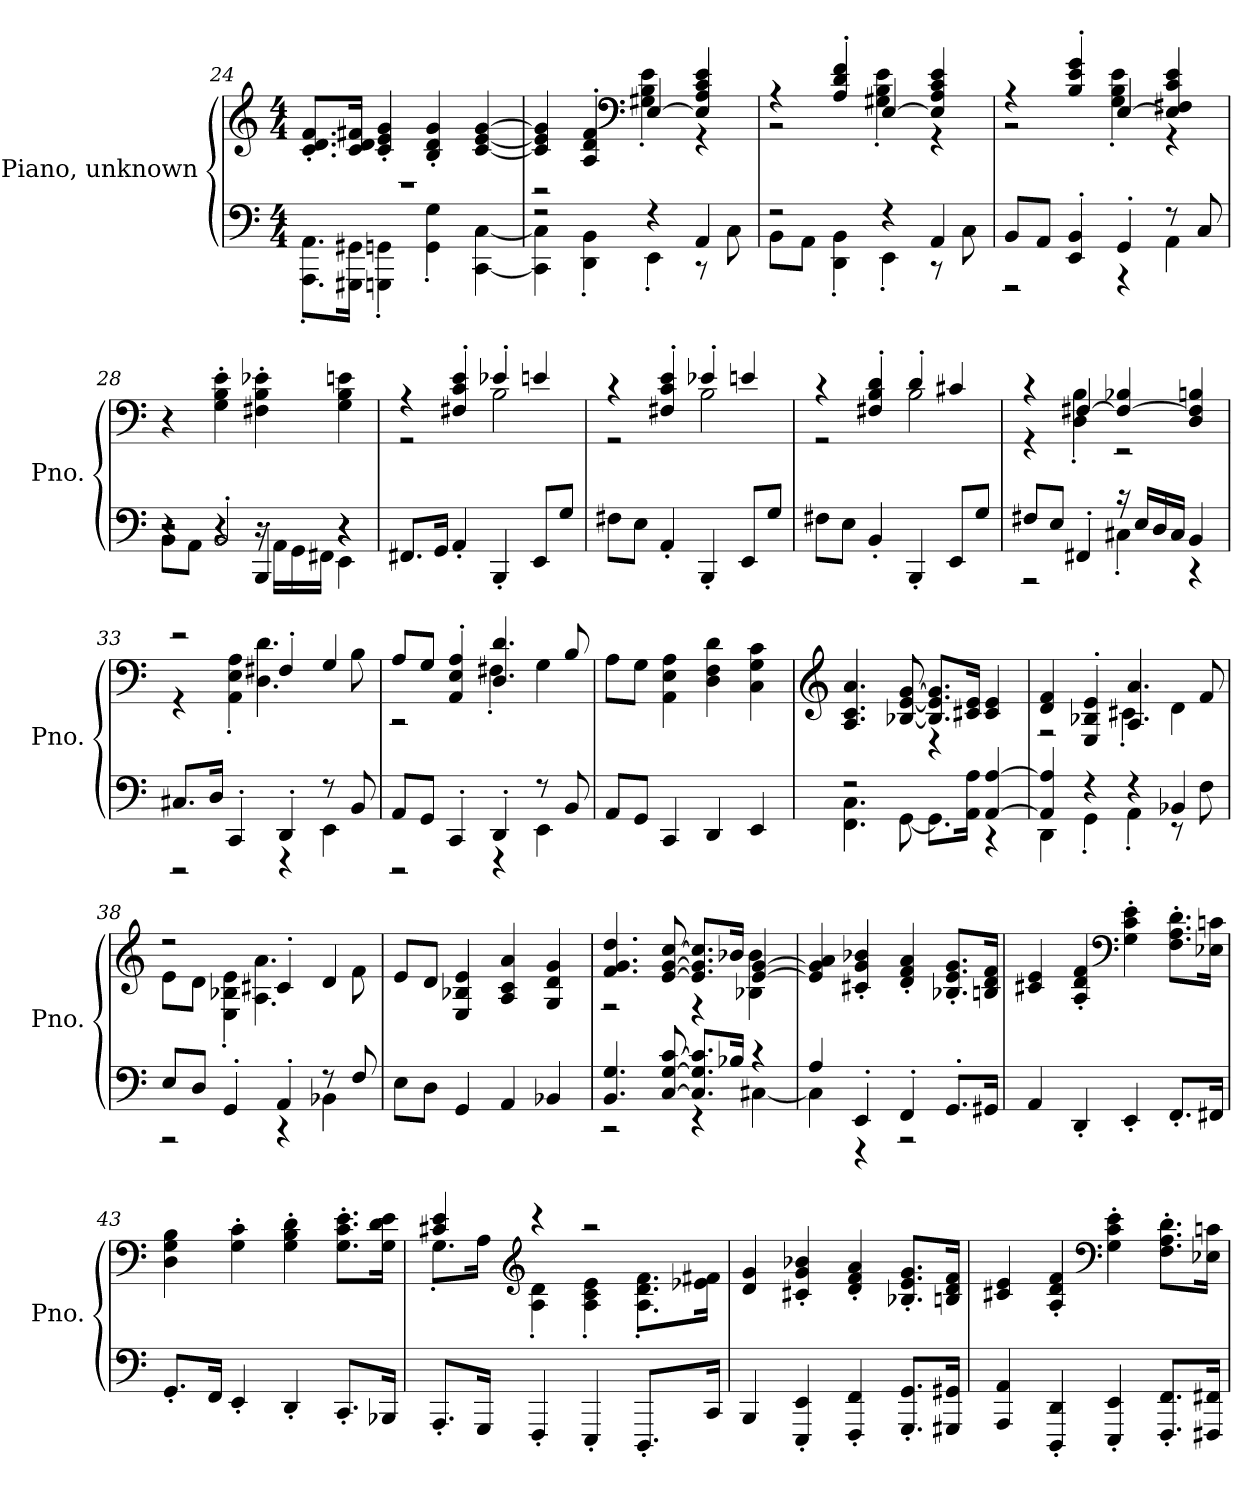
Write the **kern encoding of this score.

**kern	**kern
*part1	*part1
*staff2	*staff1
*I"Piano, unknown	*
*I'Pno.	*
*clefF4	*clefG2
*k[]	*k[]
*M4/4	*M4/4
=24	=24
*^	*
1r	8.AAA\' 8.AA\'L	8.c/' 8.d/' 8.f/'L
.	16GGG#X\ 16GG#X\Jk	16c/ 16d/ 16f#X/Jk
.	4GGGn\' 4GGn\'	4c/' 4e/' 4g/'
.	4GG\' 4G\'	4B/' 4d/' 4g/'
.	[4CC\ [4C\	[4c/ [4e/ [4g/
!!LO:PB:g=z
=25	=25	=25
*	*	*^
2r	4CC\] 4C\]	4c/] 4e/] 4g/]	2r
.	4DD\' 4BB\'	4A/' 4d/' 4f/'	.
*	*	*clefF4	*
4r	4EE'\	[4E/	4G#X\' 4B\' 4e\'
4AA/	8r	4E/] 4A/ 4c/ 4e/	4r
.	8C\	.	.
=26	=26	=26	=26
2r	8BB\L	4r	2r
.	8AA\J	.	.
.	4DD\' 4BB\'	4A/' 4d/' 4f/'	.
4r	4EE'\	[4E/	4G#X\' 4B\' 4e\'
4AA/	8r	4E/] 4A/ 4c/ 4e/	4r
.	8C\	.	.
=27	=27	=27	=27
8BB/L	2r	4r	2r
8AA/J	.	.	.
4EE/' 4BB/'	.	4B/' 4e/' 4g/'	.
4GG'/	4r	[4E/	4G\' 4B\' 4e\'
8r	4AA\	4E/] 4F#X/ 4c/ 4e/	4r
8C/	.	.	.
*	*	*v	*v
=28	=28	=28
*	*^	*
4r	8BB\L	2r	4r
.	8AA\J	.	.
2BB'/	4r	.	4G\' 4B\' 4e\'
.	16r	4BBB'/	4F#X\' 4B\' 4e-X\'
.	16AA\LL	.	.
.	16GG\	.	.
.	16FF#X\JJ	.	.
4r	4EE\	4r	4G\ 4B\ 4en\
*v	*v	*v	*
!!LO:LB:g=z
=29	=29
*	*^
8.FF#X/L	4r	2r
16GG/Jk	.	.
4AA'/	4F#X/' 4c/' 4e/'	.
4BBB'/	4e-X'/	2B\
8EE/L	4en/	.
8G/J	.	.
=30	=30	=30
8F#X\L	4r	2r
8E\J	.	.
4AA'/	4F#X/' 4c/' 4e/'	.
4BBB'/	4e-X'/	2B\
8EE/L	4en/	.
8G/J	.	.
=31	=31	=31
8F#X\L	4r	2r
8E\J	.	.
4BB'/	4F#X/' 4B/' 4d/'	.
4BBB'/	4d'/	2B\
8EE/L	4c#X/	.
8G/J	.	.
=32	=32	=32
*^	*	*
8F#X/L	2r	4r	4r
8E/J	.	.	.
4FF#X'/	.	[4F#X/	4D\' 4B\'
16r	4C#X'\	4F#/_ 4B-X/	2r
16E/LL	.	.	.
16D/	.	.	.
16C#/JJ	.	.	.
4BB/	4r	4D/ 4F#/] 4Bn/	.
!!LO:LB:g=z	!!
=33	=33	=33	=33
8.C#X/L	2r	2r	4r
16D/Jk	.	.	.
4CC'/	.	.	4AA\' 4E\' 4A\'
4DD'/	4r	4F#X'/	4.D\ 4.d\
8r	4EE\	4G/	.
8BB/	.	.	8B\
=34	=34	=34	=34
8AA/L	2r	8A/L	2r
8GG/J	.	8G/J	.
4CC'/	.	4AA/' 4E/' 4A/'	.
4DD'/	4r	4.D/ 4.d/	4F#X'\
8r	4EE\	.	4G\
8BB/	.	8B/	.
*v	*v	*	*
*	*v	*v
=35	=35
8AA/L	8A\L
8GG/J	8G\J
4CC/	4AA\ 4E\ 4A\
4DD/	4D\ 4F\ 4d\
4EE/	4C\ 4G\ 4c\
=36	=36
*	*clefG2
*^	*
2r	4.FF\ 4.C\	4.A/ 4.c/ 4.a/
.	[8GG\	[8B-X/ [8e/ [8g/
4r	8.GG\L]	8.B-/] 8.e/] 8.g/]L
.	16AA\ 16A\Jk	16c#X/ 16e/Jk
[4AA/ [4A/	4r	4c#/ 4e/
=37	=37	=37
*	*	*^
4AA/] 4A/]	4DD\	4d/ 4f/	2r
4r	4GG'\	4E/' 4B-X/' 4e/'	.
4r	4AA'\	4.A/ 4.a/	4c#X'\
4BB-X/	8r	.	4d\
.	8F\	8f/	.
!!LO:LB:g=z	!!
=38	=38	=38	=38
8E/L	2r	2r	8e\L
8D/J	.	.	8d\J
4GG'/	.	.	4E\' 4B-X\' 4e\'
4AA'/	4r	4c#X'/	4.A\ 4.a\
8r	4BB-X\	4d/	.
8F/	.	.	8f\
*v	*v	*	*
*	*v	*v
=39	=39
8E\L	8e/L
8D\J	8d/J
4GG/	4E/ 4B-X/ 4e/
4AA/	4A/ 4c/ 4a/
4BB-X/	4G/ 4d/ 4g/
=40	=40
*^	*^
4.BB/ 4.G/	2r	4.f/ 4.g/ 4.dd/	2r
[8C/ [8G/ [8c/	.	[8e/ [8g/ [8cc/	.
8.C/] 8.G/] 8.c/]L	4r	8.e/] 8.g/] 8.cc/]L	4r
16B-X/Jk	.	16b-X/Jk	.
4r	[4C#X\	[4e/ [4g/	4B-X\ 4b-\
*	*	*v	*v
=41	=41	=41
4A/	4C#\]	4e/] 4g/] 4a/
4EE'/	4r	4c#X/' 4g/' 4b-X/'
4FF'/	2r	4d/' 4f/' 4a/'
8.GG'/L	.	8.B-X/' 8.e/' 8.g/'L
16GG#X/Jk	.	16Bn/ 16d/ 16f/Jk
*v	*v	*
!!LO:LB:g=z
=42	=42
4AA/	4c#X/ 4e/
4DD'/	4A/' 4d/' 4f/'
*	*clefF4
4EE'/	4G\' 4c#\' 4e\'
8.FF'/L	8.F\' 8.A\' 8.d\'L
16FF#X/Jk	16E-X\ 16cn\Jk
=43	=43
8.GG'/L	4D\ 4G\ 4B\
16FF/Jk	.
4EE'/	4G\' 4c\'
4DD'/	4G\' 4B\' 4d\'
8.CC'/L	8.G\' 8.c\' 8.e\'L
16BBB-X/Jk	16G\ 16d\ 16e\Jk
=44	=44
*	*^
8.AAA'/L	4c#X/ 4e/	8.G'\L
16GGG/Jk	.	16A\Jk
*	*clefG2	*
4FFF'/	4r	4A\' 4d\'
4EEE'/	2r	4A\' 4c#\' 4e\'
8.DDD'/L	.	8.A\' 8.d\' 8.f\'L
16CC/Jk	.	16e-X\ 16f#X\Jk
*	*v	*v
=45	=45
4BBB/	4d/ 4g/
4EEE/' 4EE/'	4c#X/' 4g/' 4b-X/'
4FFF/' 4FF/'	4d/' 4f/' 4a/'
8.GGG/' 8.GG/'L	8.B-X/' 8.e/' 8.g/'L
16GGG#X/ 16GG#X/Jk	16Bn/ 16d/ 16f/Jk
!!LO:LB:g=z
=46	=46
4AAA/ 4AA/	4c#X/ 4e/
4DDD/' 4DD/'	4A/' 4d/' 4f/'
*	*clefF4
4EEE/' 4EE/'	4G\' 4c#\' 4e\'
8.FFF/' 8.FF/'L	8.F\' 8.A\' 8.d\'L
16FFF#X/ 16FF#X/Jk	16E-X\ 16cn\Jk
=	=
*-	*-
